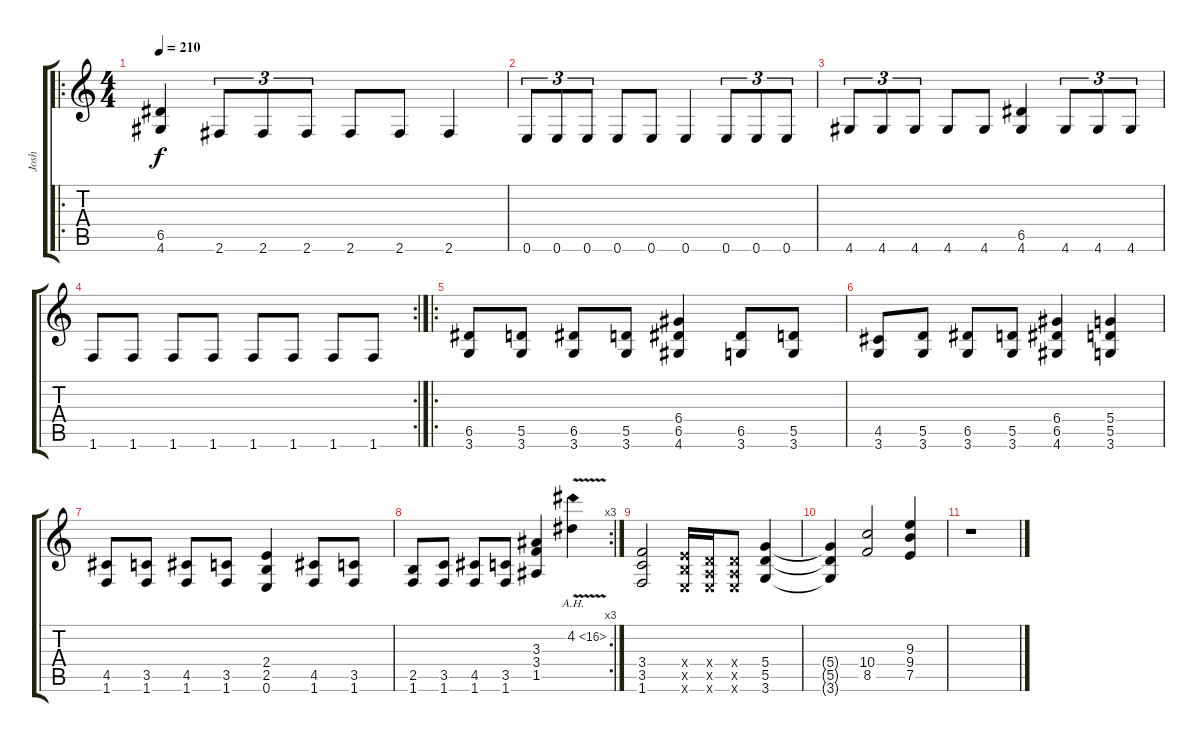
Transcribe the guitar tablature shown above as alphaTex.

\track ("Josh" "Josh") {instrument distortionguitar}
\staff {score tabs}
\tuning (E4 B3 G3 D3 A2 E2) {hide}
\ro
\ts (4 4)
\tempo 210
\clef g2
\ks c
(6.5 4.6).4{dy f} 2.6.8{tu (3 2)} 2.6.8{tu (3 2)} 2.6.8{tu (3 2)} 2.6.8 2.6.8 2.6.4 |
0.6.8{tu (3 2)} 0.6.8{tu (3 2)} 0.6.8{tu (3 2)} 0.6.8 0.6.8 0.6.4 0.6.8{tu (3 2)} 0.6.8{tu (3 2)} 0.6.8{tu (3 2)} |
4.6.8{tu (3 2)} 4.6.8{tu (3 2)} 4.6.8{tu (3 2)} 4.6.8 4.6.8 (6.5 4.6).4 4.6.8{tu (3 2)} 4.6.8{tu (3 2)} 4.6.8{tu (3 2)} |
\rc 2
1.6.8 1.6.8 1.6.8 1.6.8 1.6.8 1.6.8 1.6.8 1.6.8 |
\ro
(6.5 3.6).8 (5.5 3.6).8 (6.5 3.6).8 (5.5 3.6).8 (6.4 6.5 4.6).4 (6.5 3.6).8 (5.5 3.6).8 |
(4.5 3.6).8 (5.5 3.6).8 (6.5 3.6).8 (5.5 3.6).8 (6.4 6.5 4.6).4 (5.4 5.5 3.6).4 |
(4.5 1.6).8 (3.5 1.6).8 (4.5 1.6).8 (3.5 1.6).8 (2.4 2.5 0.6).4 (4.5 1.6).8 (3.5 1.6).8 |
\rc 3
(2.5 1.6).8 (3.5 1.6).8 (4.5 1.6).8 (3.5 1.6).8 (3.3 3.4 1.5).4 4.2{ah 12 v}.4 |
(3.4 3.5 1.6).2 (2.4{x} 2.5{x} 0.6{x}).16 (0.4{x} 0.5{x} 0.6{x}).16 (0.4{x} 0.5{x} 0.6{x}).8 (5.4 5.5 3.6).4 |
(5.4{t} 5.5{t} 3.6{t}).4 (10.4 8.5).2 (9.3 9.4 7.5).4 |
r.1
